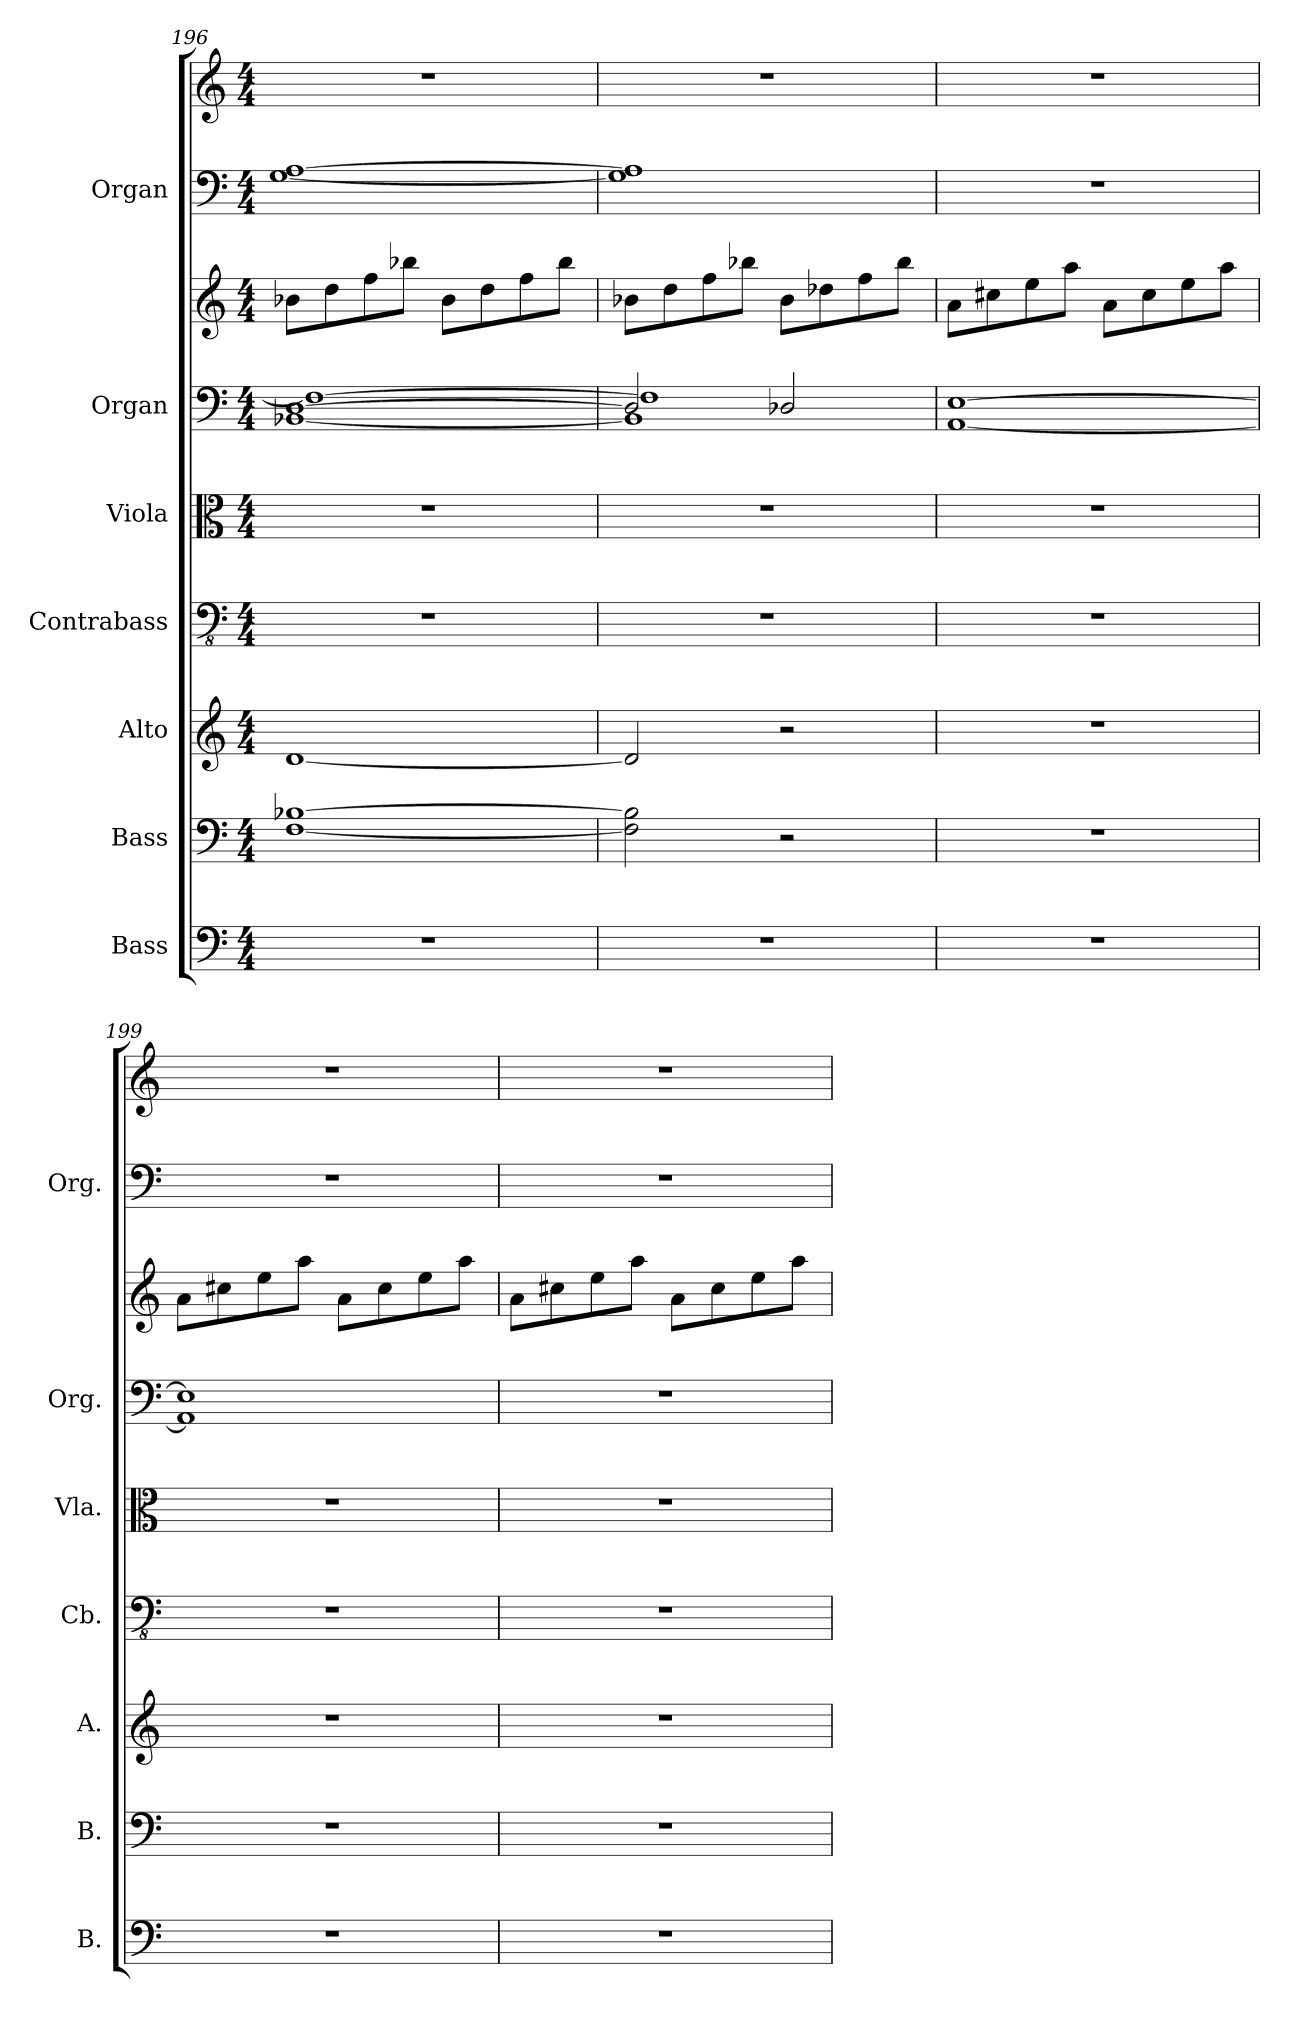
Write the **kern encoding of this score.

**kern	**kern	**kern	**kern	**kern	**kern	**kern	**kern	**kern
*part7	*part6	*part5	*part4	*part3	*part2	*part2	*part1	*part1
*staff9	*staff8	*staff7	*staff6	*staff5	*staff4	*staff3	*staff2	*staff1
*I"Bass	*I"Bass	*I"Alto	*I"Contrabass	*I"Viola	*I"Organ	*	*I"Organ	*
*I'B.	*I'B.	*I'A.	*I'Cb.	*I'Vla.	*I'Org.	*	*I'Org.	*
*clefF4	*clefF4	*clefG2	*clefFv4	*clefC3	*clefF4	*clefG2	*clefF4	*clefG2
*	*	*	*ITrd7c12	*	*	*	*	*
*k[]	*k[]	*k[]	*k[]	*k[]	*k[]	*k[]	*k[]	*k[]
*M4/4	*M4/4	*M4/4	*M4/4	*M4/4	*M4/4	*M4/4	*M4/4	*M4/4
=196	=196	=196	=196	=196	=196	=196	=196	=196
*	*	*	*	*	*^	*	*	*
*	*	*	*	*	*	*^	*	*	*
1r	[1F [1B-X	[1d	1r	1r	[1D	[1BB-X	1F_	8b-X\L	[1G [1A	1r
.	.	.	.	.	.	.	.	8dd\	.	.
.	.	.	.	.	.	.	.	8ff\	.	.
.	.	.	.	.	.	.	.	8bb-X\J	.	.
.	.	.	.	.	.	.	.	8b-\L	.	.
.	.	.	.	.	.	.	.	8dd\	.	.
.	.	.	.	.	.	.	.	8ff\	.	.
.	.	.	.	.	.	.	.	8bb-\J	.	.
!!LO:PB:g=z
=197	=197	=197	=197	=197	=197	=197	=197	=197	=197	=197
1r	2F\] 2B-\]	2d/]	1r	1r	2D/]	1BB-]	1F]	8b-X\L	1G] 1A]	1r
.	.	.	.	.	.	.	.	8dd\	.	.
.	.	.	.	.	.	.	.	8ff\	.	.
.	.	.	.	.	.	.	.	8bb-X\J	.	.
.	2r	2r	.	.	2D-X/	.	.	8b-\L	.	.
.	.	.	.	.	.	.	.	8dd-X\	.	.
.	.	.	.	.	.	.	.	8ff\	.	.
.	.	.	.	.	.	.	.	8bb-\J	.	.
*	*	*	*	*	*	*v	*v	*	*	*
=198	=198	=198	=198	=198	=198	=198	=198	=198	=198
1r	1r	1r	1r	1r	[1E	[1AA	8a\L	1r	1r
.	.	.	.	.	.	.	8cc#X\	.	.
.	.	.	.	.	.	.	8ee\	.	.
.	.	.	.	.	.	.	8aa\J	.	.
.	.	.	.	.	.	.	8a\L	.	.
.	.	.	.	.	.	.	8cc#\	.	.
.	.	.	.	.	.	.	8ee\	.	.
.	.	.	.	.	.	.	8aa\J	.	.
=199	=199	=199	=199	=199	=199	=199	=199	=199	=199
1r	1r	1r	1r	1r	1E]	1AA]	8a\L	1r	1r
.	.	.	.	.	.	.	8cc#X\	.	.
.	.	.	.	.	.	.	8ee\	.	.
.	.	.	.	.	.	.	8aa\J	.	.
.	.	.	.	.	.	.	8a\L	.	.
.	.	.	.	.	.	.	8cc#\	.	.
.	.	.	.	.	.	.	8ee\	.	.
.	.	.	.	.	.	.	8aa\J	.	.
*	*	*	*	*	*v	*v	*	*	*
=200	=200	=200	=200	=200	=200	=200	=200	=200
1r	1r	1r	1r	1r	1r	8a\L	1r	1r
.	.	.	.	.	.	8cc#X\	.	.
.	.	.	.	.	.	8ee\	.	.
.	.	.	.	.	.	8aa\J	.	.
.	.	.	.	.	.	8a\L	.	.
.	.	.	.	.	.	8cc#\	.	.
.	.	.	.	.	.	8ee\	.	.
.	.	.	.	.	.	8aa\J	.	.
=	=	=	=	=	=	=	=	=
*-	*-	*-	*-	*-	*-	*-	*-	*-
